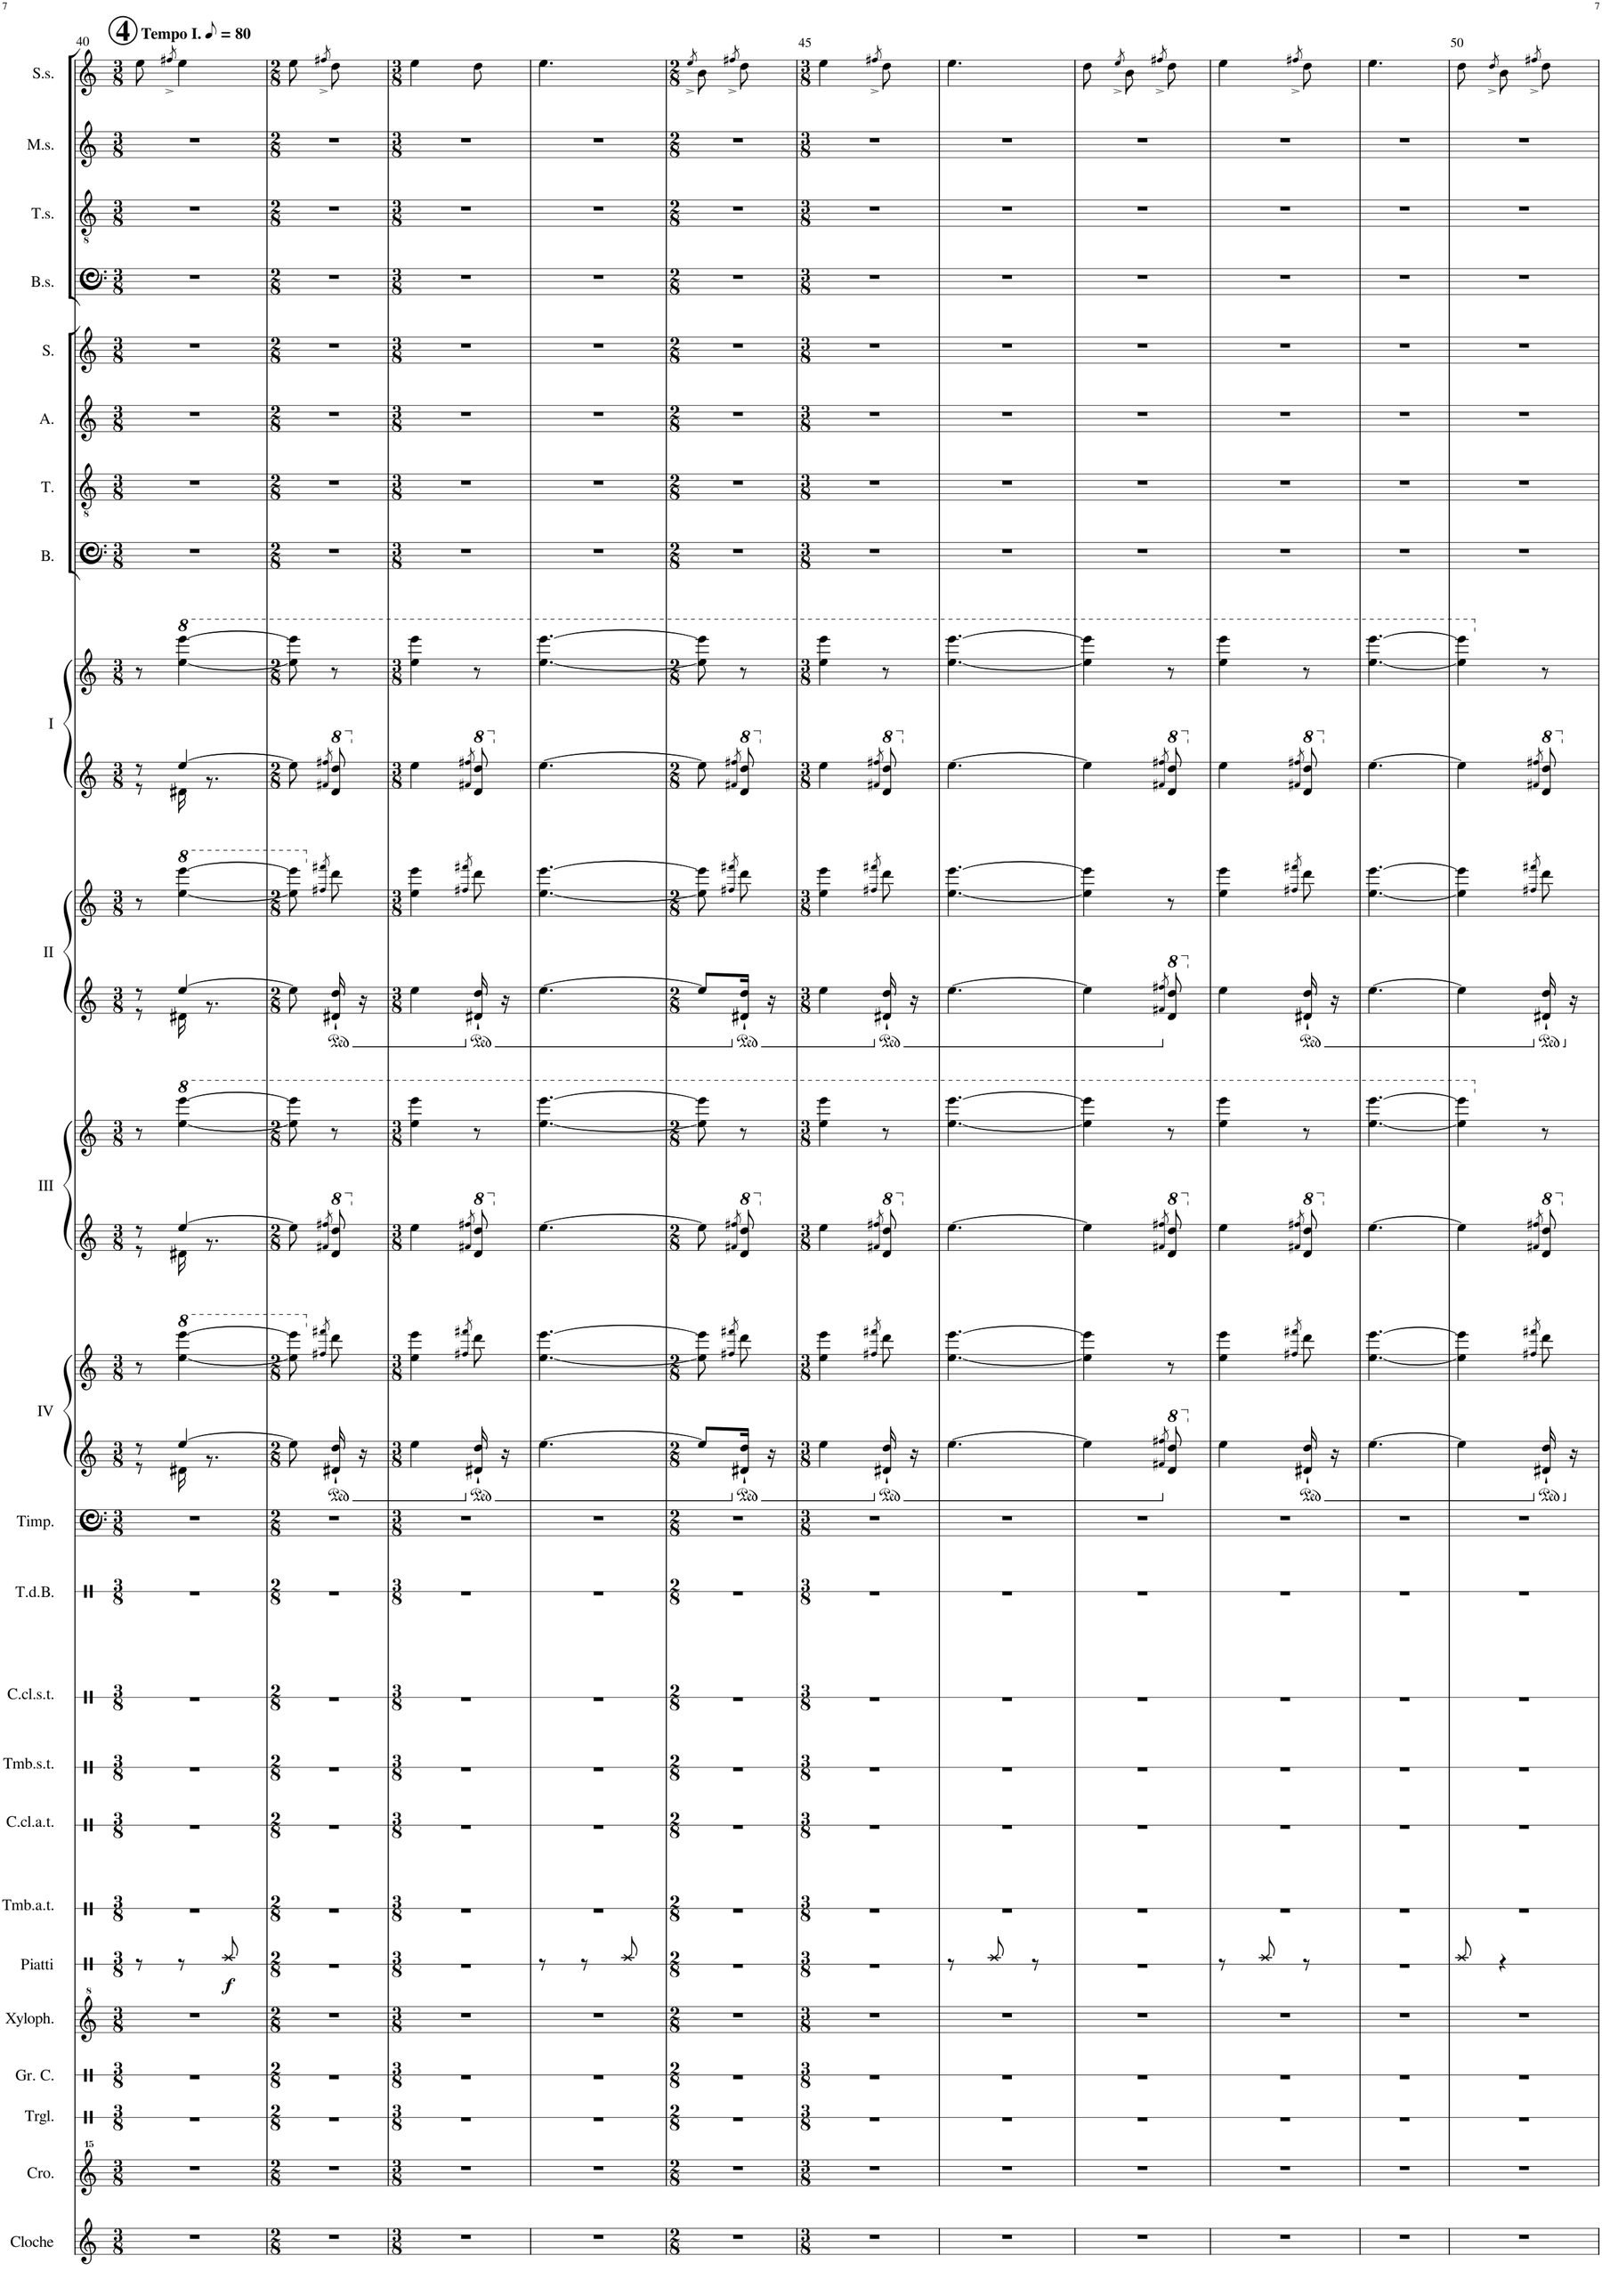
**kern	**kern	**kern	**kern	**kern	**kern	**dynam	**kern	**kern	**kern	**kern	**kern	**kern	**kern	**kern	**kern	**kern	**kern	**kern	**kern	**kern	**kern	**kern	**kern	**kern	**kern	**kern	**kern	**kern
*part24	*part23	*part22	*part21	*part20	*part19	*part19	*part18	*part17	*part16	*part15	*part14	*part13	*part12	*part12	*part11	*part11	*part10	*part10	*part9	*part9	*part8	*part7	*part6	*part5	*part4	*part3	*part2	*part1
*staff28	*staff27	*staff26	*staff25	*staff24	*staff23	*staff23	*staff22	*staff21	*staff20	*staff19	*staff18	*staff17	*staff16	*staff15	*staff14	*staff13	*staff12	*staff11	*staff10	*staff9	*staff8	*staff7	*staff6	*staff5	*staff4	*staff3	*staff2	*staff1
*I"Cloche	*I"Crotales	*I"Triangle	*I"Grosse Caisse	*I"Xylophone	*I"Piatti	*	*I"Tambour a Timbre	*I"Caisse Claire a Timbre	*I"Tambour sans Timbre	*I"Caisse Claire sans Timbre	*I"Tambour de Basque	*I"Timpani	*I"Piano IV	*	*I"Piano III	*	*I"Piano II	*	*I"Piano I	*	*I"Bass.	*I"Tenori	*I"Alto	*I"Soprano	*I"Bass Solo	*I"Tenor Solo	*I"Mezzo Soprano Solo	*I"Soprano Solo
*I'Cloche	*I'Cro.	*I'Trgl.	*I'Gr. C.	*I'Xyloph.	*I'Piatti	*	*I'Tmb.a.t.	*I'C.cl.a.t.	*I'Tmb.s.t.	*I'C.cl.s.t.	*I'T.d.B.	*I'Timp.	*I'IV	*	*I'III	*	*I'II	*	*I'I	*	*I'B.	*I'T.	*I'A.	*I'S.	*I'B.s.	*I'T.s.	*I'M.s.	*I'S.s.
!!LO:PB:g=z
*clefG2	*clefG^^2	*clefX	*clefX	*clefG^2	*clefX	*	*clefX	*clefX	*clefX	*clefX	*clefX	*clefF4	*clefG2	*clefG2	*clefG2	*clefG2	*clefG2	*clefG2	*clefG2	*clefG2	*clefF4	*clefGv2	*clefG2	*clefG2	*clefF4	*clefGv2	*clefG2	*clefG2
*	*	*	*	*	*	*	*	*	*	*	*	*	*	*	*	*	*	*	*	*	*ITrd12c21	*ITrd8c14	*ITrd5c9	*ITrd1c2	*	*ITrd7c12	*ITrd1c2	*
*k[]	*k[]	*k[]	*k[]	*k[]	*k[]	*	*k[]	*k[]	*k[]	*k[]	*k[]	*k[]	*k[]	*k[]	*k[]	*k[]	*k[]	*k[]	*k[]	*k[]	*k[]	*k[]	*k[]	*k[]	*k[]	*k[]	*k[]	*k[]
*M3/8	*M3/8	*M3/8	*M3/8	*M3/8	*M3/8	*	*M3/8	*M3/8	*M3/8	*M3/8	*M3/8	*M3/8	*M3/8	*M3/8	*M3/8	*M3/8	*M3/8	*M3/8	*M3/8	*M3/8	*M3/8	*M3/8	*M3/8	*M3/8	*M3/8	*M3/8	*M3/8	*M3/8
*MM40	*MM40	*MM40	*MM40	*MM40	*MM40	*	*MM40	*MM40	*MM40	*MM40	*MM40	*MM40	*MM40	*MM40	*MM40	*MM40	*MM40	*MM40	*MM40	*MM40	*MM40	*MM40	*MM40	*MM40	*MM40	*MM40	*MM40	*MM40
!!LO:REH:place=s1:a:B:cj:enc=circle:fs=22:t=4
=40	=40	=40	=40	=40	=40	=40	=40	=40	=40	=40	=40	=40	=40	=40	=40	=40	=40	=40	=40	=40	=40	=40	=40	=40	=40	=40	=40	=40
*	*	*	*	*	*	*	*	*	*	*	*	*	*^	*	*^	*	*^	*	*^	*	*	*	*	*	*	*	*	*
!	!	!	!	!	!	!	!	!	!	!	!	!	!	!	!	!	!	!	!	!	!	!	!	!	!	!	!	!	!	!	!	!LO:TX:a:B:t=Tempo I.
4.r	4.r	4.r	4.r	4.r	8r	.	4.r	4.r	4.r	4.r	4.r	4.r	8r	8r	8r	8r	8r	8r	8r	8r	8r	8r	8r	8r	4.r	4.r	4.r	4.r	4.r	4.r	4.r	8ee\
.	.	.	.	.	.	.	.	.	.	.	.	.	.	.	.	.	.	.	.	.	.	.	.	.	.	.	.	.	.	.	.	8qff#X^/
*	*	*	*	*	*	*	*	*	*	*	*	*	*	*	*8va	*	*	*	*	*	*	*	*	*	*	*	*	*	*	*	*	*
*	*	*	*	*	*	*	*	*	*	*	*	*	*	*	*	*	*	*8va	*	*	*	*	*	*	*	*	*	*	*	*	*	*
*	*	*	*	*	*	*	*	*	*	*	*	*	*	*	*	*	*	*	*	*	*8va	*	*	*	*	*	*	*	*	*	*	*
*	*	*	*	*	*	*	*	*	*	*	*	*	*	*	*	*	*	*	*	*	*	*	*	*8va	*	*	*	*	*	*	*	*
.	.	.	.	.	8r	.	.	.	.	.	.	.	[4ee/	16d#X\	[4eee\ [4eeee\	[4ee/	16d#X\	[4eee\ [4eeee\	[4ee/	16d#X\	[4eee\ [4eeee\	[4ee/	16d#X\	[4eee\ [4eeee\	.	.	.	.	.	.	.	4ee\
.	.	.	.	.	.	.	.	.	.	.	.	.	.	8.r	.	.	8.r	.	.	8.r	.	.	8.r	.	.	.	.	.	.	.	.	.
!	!	!	!	!	!	!LO:DY:b	!	!	!	!	!	!	!	!	!	!	!	!	!	!	!	!	!	!	!	!	!	!	!	!	!	!
.	.	.	.	.	8Rg/	f	.	.	.	.	.	.	.	.	.	.	.	.	.	.	.	.	.	.	.	.	.	.	.	.	.	.
*	*	*	*	*	*	*	*	*	*	*	*	*	*v	*v	*	*v	*v	*	*v	*v	*	*v	*v	*	*	*	*	*	*	*	*	*
=41	=41	=41	=41	=41	=41	=41	=41	=41	=41	=41	=41	=41	=41	=41	=41	=41	=41	=41	=41	=41	=41	=41	=41	=41	=41	=41	=41	=41
*M2/8	*M2/8	*M2/8	*M2/8	*M2/8	*M2/8	*	*M2/8	*M2/8	*M2/8	*M2/8	*M2/8	*M2/8	*M2/8	*M2/8	*M2/8	*M2/8	*M2/8	*M2/8	*M2/8	*M2/8	*M2/8	*M2/8	*M2/8	*M2/8	*M2/8	*M2/8	*M2/8	*M2/8
4r	4r	4r	4r	4r	4r	.	4r	4r	4r	4r	4r	4r	8ee\]	8eee]\ 8eeee]\L	8ee\L]	8eee\] 8eeee\]	8ee\]	8eee]\ 8eeee]\L	8ee\L]	8eee\] 8eeee\]	4r	4r	4r	4r	4r	4r	4r	8ee\L
*	*	*	*	*	*	*	*	*	*	*	*	*	*	*	*	*	*	*	*8va	*	*	*	*	*	*	*	*	*
*	*	*	*	*	*	*	*	*	*	*	*	*	*	*	*	*	*	*X8va	*	*	*	*	*	*	*	*	*	*
*	*	*	*	*	*	*	*	*	*	*	*	*	*	*	*8va	*	*	*	*	*	*	*	*	*	*	*	*	*
*	*	*	*	*	*	*	*	*	*	*	*	*	*	*X8va	*	*	*	*	*	*	*	*	*	*	*	*	*	*
.	.	.	.	.	.	.	.	.	.	.	.	.	.	8qff#X\ 8qfff#X\	8qff#X\ 8qfff#X\	.	.	8qff#X\ 8qfff#X\	8qff#X\ 8qfff#X\	.	.	.	.	.	.	.	.	8qff#X^\
.	.	.	.	.	.	.	.	.	.	.	.	.	16d#X/` 16dd/`	8ddd\J	8dd\ 8ddd\J	8r	16d#X/` 16dd/`	8ddd\J	8dd\ 8ddd\J	8r	.	.	.	.	.	.	.	8dd\J
.	.	.	.	.	.	.	.	.	.	.	.	.	16r	.	.	.	16r	.	.	.	.	.	.	.	.	.	.	.
=42	=42	=42	=42	=42	=42	=42	=42	=42	=42	=42	=42	=42	=42	=42	=42	=42	=42	=42	=42	=42	=42	=42	=42	=42	=42	=42	=42	=42
*M3/8	*M3/8	*M3/8	*M3/8	*M3/8	*M3/8	*	*M3/8	*M3/8	*M3/8	*M3/8	*M3/8	*M3/8	*M3/8	*M3/8	*M3/8	*M3/8	*M3/8	*M3/8	*M3/8	*M3/8	*M3/8	*M3/8	*M3/8	*M3/8	*M3/8	*M3/8	*M3/8	*M3/8
*	*	*	*	*	*	*	*	*	*	*	*	*	*	*	*X8va	*	*	*	*	*	*	*	*	*	*	*	*	*
*	*	*	*	*	*	*	*	*	*	*	*	*	*	*	*	*	*	*	*X8va	*	*	*	*	*	*	*	*	*
4.r	4.r	4.r	4.r	4.r	4.r	.	4.r	4.r	4.r	4.r	4.r	4.r	4ee\	4ee\ 4eee\	4ee\	4eee\ 4eeee\	4ee\	4ee\ 4eee\	4ee\	4eee\ 4eeee\	4.r	4.r	4.r	4.r	4.r	4.r	4.r	4ee\
*	*	*	*	*	*	*	*	*	*	*	*	*	*	*	*	*	*	*	*8va	*	*	*	*	*	*	*	*	*
*	*	*	*	*	*	*	*	*	*	*	*	*	*	*	*8va	*	*	*	*	*	*	*	*	*	*	*	*	*
.	.	.	.	.	.	.	.	.	.	.	.	.	.	8qff#X/ 8qfff#X/	8qff#X/ 8qfff#X/	.	.	8qff#X/ 8qfff#X/	8qff#X/ 8qfff#X/	.	.	.	.	.	.	.	.	.
.	.	.	.	.	.	.	.	.	.	.	.	.	16d#X/` 16dd/`	8ddd\	8dd/ 8ddd/	8r	16d#X/` 16dd/`	8ddd\	8dd/ 8ddd/	8r	.	.	.	.	.	.	.	8dd\
.	.	.	.	.	.	.	.	.	.	.	.	.	16r	.	.	.	16r	.	.	.	.	.	.	.	.	.	.	.
=43	=43	=43	=43	=43	=43	=43	=43	=43	=43	=43	=43	=43	=43	=43	=43	=43	=43	=43	=43	=43	=43	=43	=43	=43	=43	=43	=43	=43
*	*	*	*	*	*	*	*	*	*	*	*	*	*	*	*X8va	*	*	*	*	*	*	*	*	*	*	*	*	*
*	*	*	*	*	*	*	*	*	*	*	*	*	*	*	*	*	*	*	*X8va	*	*	*	*	*	*	*	*	*
4.r	4.r	4.r	4.r	4.r	8r	.	4.r	4.r	4.r	4.r	4.r	4.r	[4.ee\	[4.ee\ [4.eee\	[4.ee\	[4.eee\ [4.eeee\	[4.ee\	[4.ee\ [4.eee\	[4.ee\	[4.eee\ [4.eeee\	4.r	4.r	4.r	4.r	4.r	4.r	4.r	4.ee\
.	.	.	.	.	8r	.	.	.	.	.	.	.	.	.	.	.	.	.	.	.	.	.	.	.	.	.	.	.
.	.	.	.	.	8Rg/	.	.	.	.	.	.	.	.	.	.	.	.	.	.	.	.	.	.	.	.	.	.	.
=44	=44	=44	=44	=44	=44	=44	=44	=44	=44	=44	=44	=44	=44	=44	=44	=44	=44	=44	=44	=44	=44	=44	=44	=44	=44	=44	=44	=44
*M2/8	*M2/8	*M2/8	*M2/8	*M2/8	*M2/8	*	*M2/8	*M2/8	*M2/8	*M2/8	*M2/8	*M2/8	*M2/8	*M2/8	*M2/8	*M2/8	*M2/8	*M2/8	*M2/8	*M2/8	*M2/8	*M2/8	*M2/8	*M2/8	*M2/8	*M2/8	*M2/8	*M2/8
.	.	.	.	.	.	.	.	.	.	.	.	.	.	.	.	.	.	.	.	.	.	.	.	.	.	.	.	8qee^/
4r	4r	4r	4r	4r	4r	.	4r	4r	4r	4r	4r	4r	8ee/L]	8ee]\ 8eee]\L	8ee\L]	8eee\] 8eeee\]	8ee/L]	8ee]\ 8eee]\L	8ee\L]	8eee\] 8eeee\]	4r	4r	4r	4r	4r	4r	4r	8b\L
*	*	*	*	*	*	*	*	*	*	*	*	*	*	*	*	*	*	*	*8va	*	*	*	*	*	*	*	*	*
*	*	*	*	*	*	*	*	*	*	*	*	*	*	*	*8va	*	*	*	*	*	*	*	*	*	*	*	*	*
.	.	.	.	.	.	.	.	.	.	.	.	.	.	8qff#X\ 8qfff#X\	8qff#X\ 8qfff#X\	.	.	8qff#X\ 8qfff#X\	8qff#X\ 8qfff#X\	.	.	.	.	.	.	.	.	8qff#X^\
.	.	.	.	.	.	.	.	.	.	.	.	.	16d#X/` 16dd/`Jk	8ddd\J	8dd\ 8ddd\J	8r	16d#X/` 16dd/`Jk	8ddd\J	8dd\ 8ddd\J	8r	.	.	.	.	.	.	.	8dd\J
.	.	.	.	.	.	.	.	.	.	.	.	.	16r	.	.	.	16r	.	.	.	.	.	.	.	.	.	.	.
=45	=45	=45	=45	=45	=45	=45	=45	=45	=45	=45	=45	=45	=45	=45	=45	=45	=45	=45	=45	=45	=45	=45	=45	=45	=45	=45	=45	=45
*M3/8	*M3/8	*M3/8	*M3/8	*M3/8	*M3/8	*	*M3/8	*M3/8	*M3/8	*M3/8	*M3/8	*M3/8	*M3/8	*M3/8	*M3/8	*M3/8	*M3/8	*M3/8	*M3/8	*M3/8	*M3/8	*M3/8	*M3/8	*M3/8	*M3/8	*M3/8	*M3/8	*M3/8
*	*	*	*	*	*	*	*	*	*	*	*	*	*	*	*X8va	*	*	*	*	*	*	*	*	*	*	*	*	*
*	*	*	*	*	*	*	*	*	*	*	*	*	*	*	*	*	*	*	*X8va	*	*	*	*	*	*	*	*	*
4.r	4.r	4.r	4.r	4.r	4.r	.	4.r	4.r	4.r	4.r	4.r	4.r	4ee\	4ee\ 4eee\	4ee\	4eee\ 4eeee\	4ee\	4ee\ 4eee\	4ee\	4eee\ 4eeee\	4.r	4.r	4.r	4.r	4.r	4.r	4.r	4ee\
*	*	*	*	*	*	*	*	*	*	*	*	*	*	*	*	*	*	*	*8va	*	*	*	*	*	*	*	*	*
*	*	*	*	*	*	*	*	*	*	*	*	*	*	*	*8va	*	*	*	*	*	*	*	*	*	*	*	*	*
.	.	.	.	.	.	.	.	.	.	.	.	.	.	8qff#X/ 8qfff#X/	8qff#X/ 8qfff#X/	.	.	8qff#X/ 8qfff#X/	8qff#X/ 8qfff#X/	.	.	.	.	.	.	.	.	8qff#X^/
.	.	.	.	.	.	.	.	.	.	.	.	.	16d#X/` 16dd/`	8ddd\	8dd/ 8ddd/	8r	16d#X/` 16dd/`	8ddd\	8dd/ 8ddd/	8r	.	.	.	.	.	.	.	8dd\
.	.	.	.	.	.	.	.	.	.	.	.	.	16r	.	.	.	16r	.	.	.	.	.	.	.	.	.	.	.
=46	=46	=46	=46	=46	=46	=46	=46	=46	=46	=46	=46	=46	=46	=46	=46	=46	=46	=46	=46	=46	=46	=46	=46	=46	=46	=46	=46	=46
*	*	*	*	*	*	*	*	*	*	*	*	*	*	*	*X8va	*	*	*	*	*	*	*	*	*	*	*	*	*
*	*	*	*	*	*	*	*	*	*	*	*	*	*	*	*	*	*	*	*X8va	*	*	*	*	*	*	*	*	*
4.r	4.r	4.r	4.r	4.r	8r	.	4.r	4.r	4.r	4.r	4.r	4.r	[4.ee\	[4.ee\ [4.eee\	[4.ee\	[4.eee\ [4.eeee\	[4.ee\	[4.ee\ [4.eee\	[4.ee\	[4.eee\ [4.eeee\	4.r	4.r	4.r	4.r	4.r	4.r	4.r	4.ee\
.	.	.	.	.	8Rg/	.	.	.	.	.	.	.	.	.	.	.	.	.	.	.	.	.	.	.	.	.	.	.
.	.	.	.	.	8r	.	.	.	.	.	.	.	.	.	.	.	.	.	.	.	.	.	.	.	.	.	.	.
=47	=47	=47	=47	=47	=47	=47	=47	=47	=47	=47	=47	=47	=47	=47	=47	=47	=47	=47	=47	=47	=47	=47	=47	=47	=47	=47	=47	=47
4.r	4.r	4.r	4.r	4.r	4.r	.	4.r	4.r	4.r	4.r	4.r	4.r	4ee\]	4ee\] 4eee\]	4ee\]	4eee\] 4eeee\]	4ee\]	4ee\] 4eee\]	4ee\]	4eee\] 4eeee\]	4.r	4.r	4.r	4.r	4.r	4.r	4.r	8dd\L
.	.	.	.	.	.	.	.	.	.	.	.	.	.	.	.	.	.	.	.	.	.	.	.	.	.	.	.	8qee^\
.	.	.	.	.	.	.	.	.	.	.	.	.	.	.	.	.	.	.	.	.	.	.	.	.	.	.	.	8b\
*	*	*	*	*	*	*	*	*	*	*	*	*	*	*	*	*	*	*	*8va	*	*	*	*	*	*	*	*	*
*	*	*	*	*	*	*	*	*	*	*	*	*	*	*	*	*	*8va	*	*	*	*	*	*	*	*	*	*	*
*	*	*	*	*	*	*	*	*	*	*	*	*	*	*	*8va	*	*	*	*	*	*	*	*	*	*	*	*	*
*	*	*	*	*	*	*	*	*	*	*	*	*	*8va	*	*	*	*	*	*	*	*	*	*	*	*	*	*	*
.	.	.	.	.	.	.	.	.	.	.	.	.	8qff#X/ 8qfff#X/	.	8qff#X/ 8qfff#X/	.	8qff#X/ 8qfff#X/	.	8qff#X/ 8qfff#X/	.	.	.	.	.	.	.	.	8qff#X^\
.	.	.	.	.	.	.	.	.	.	.	.	.	8dd/ 8ddd/	8r	8dd/ 8ddd/	8r	8dd/ 8ddd/	8r	8dd/ 8ddd/	8r	.	.	.	.	.	.	.	8dd\J
=48	=48	=48	=48	=48	=48	=48	=48	=48	=48	=48	=48	=48	=48	=48	=48	=48	=48	=48	=48	=48	=48	=48	=48	=48	=48	=48	=48	=48
*	*	*	*	*	*	*	*	*	*	*	*	*	*X8va	*	*	*	*	*	*	*	*	*	*	*	*	*	*	*
*	*	*	*	*	*	*	*	*	*	*	*	*	*	*	*X8va	*	*	*	*	*	*	*	*	*	*	*	*	*
*	*	*	*	*	*	*	*	*	*	*	*	*	*	*	*	*	*X8va	*	*	*	*	*	*	*	*	*	*	*
*	*	*	*	*	*	*	*	*	*	*	*	*	*	*	*	*	*	*	*X8va	*	*	*	*	*	*	*	*	*
4.r	4.r	4.r	4.r	4.r	8r	.	4.r	4.r	4.r	4.r	4.r	4.r	4ee\	4ee\ 4eee\	4ee\	4eee\ 4eeee\	4ee\	4ee\ 4eee\	4ee\	4eee\ 4eeee\	4.r	4.r	4.r	4.r	4.r	4.r	4.r	4ee\
.	.	.	.	.	8Rg/	.	.	.	.	.	.	.	.	.	.	.	.	.	.	.	.	.	.	.	.	.	.	.
*	*	*	*	*	*	*	*	*	*	*	*	*	*	*	*	*	*	*	*8va	*	*	*	*	*	*	*	*	*
*	*	*	*	*	*	*	*	*	*	*	*	*	*	*	*8va	*	*	*	*	*	*	*	*	*	*	*	*	*
.	.	.	.	.	.	.	.	.	.	.	.	.	.	8qff#X/ 8qfff#X/	8qff#X/ 8qfff#X/	.	.	8qff#X/ 8qfff#X/	8qff#X/ 8qfff#X/	.	.	.	.	.	.	.	.	8qff#X^/
.	.	.	.	.	8r	.	.	.	.	.	.	.	16d#X/` 16dd/`	8ddd\	8dd/ 8ddd/	8r	16d#X/` 16dd/`	8ddd\	8dd/ 8ddd/	8r	.	.	.	.	.	.	.	8dd\
.	.	.	.	.	.	.	.	.	.	.	.	.	16r	.	.	.	16r	.	.	.	.	.	.	.	.	.	.	.
=49	=49	=49	=49	=49	=49	=49	=49	=49	=49	=49	=49	=49	=49	=49	=49	=49	=49	=49	=49	=49	=49	=49	=49	=49	=49	=49	=49	=49
*	*	*	*	*	*	*	*	*	*	*	*	*	*	*	*X8va	*	*	*	*	*	*	*	*	*	*	*	*	*
*	*	*	*	*	*	*	*	*	*	*	*	*	*	*	*	*	*	*	*X8va	*	*	*	*	*	*	*	*	*
4.r	4.r	4.r	4.r	4.r	4.r	.	4.r	4.r	4.r	4.r	4.r	4.r	[4.ee\	[4.ee\ [4.eee\	[4.ee\	[4.eee\ [4.eeee\	[4.ee\	[4.ee\ [4.eee\	[4.ee\	[4.eee\ [4.eeee\	4.r	4.r	4.r	4.r	4.r	4.r	4.r	4.ee\
=50	=50	=50	=50	=50	=50	=50	=50	=50	=50	=50	=50	=50	=50	=50	=50	=50	=50	=50	=50	=50	=50	=50	=50	=50	=50	=50	=50	=50
4.r	4.r	4.r	4.r	4.r	8Rg/	.	4.r	4.r	4.r	4.r	4.r	4.r	4ee\]	4ee\] 4eee\]	4ee\]	4eee\] 4eeee\]	4ee\]	4ee\] 4eee\]	4ee\]	4eee\] 4eeee\]	4.r	4.r	4.r	4.r	4.r	4.r	4.r	8dd\L
.	.	.	.	.	.	.	.	.	.	.	.	.	.	.	.	.	.	.	.	.	.	.	.	.	.	.	.	8qdd^\
.	.	.	.	.	4r	.	.	.	.	.	.	.	.	.	.	.	.	.	.	.	.	.	.	.	.	.	.	8b\
*	*	*	*	*	*	*	*	*	*	*	*	*	*	*	*	*	*	*	*8va	*	*	*	*	*	*	*	*	*
*	*	*	*	*	*	*	*	*	*	*	*	*	*	*	*8va	*	*	*	*	*	*	*	*	*	*	*	*	*
.	.	.	.	.	.	.	.	.	.	.	.	.	.	8qff#X/ 8qfff#X/	8qff#X/ 8qfff#X/	.	.	8qff#X/ 8qfff#X/	8qff#X/ 8qfff#X/	.	.	.	.	.	.	.	.	8qff#X^\
*	*	*	*	*	*	*	*	*	*	*	*	*	*	*	*	*X8va	*	*	*	*	*	*	*	*	*	*	*	*
*	*	*	*	*	*	*	*	*	*	*	*	*	*	*	*	*	*	*	*	*X8va	*	*	*	*	*	*	*	*
.	.	.	.	.	.	.	.	.	.	.	.	.	16d#X/` 16dd/`	8ddd\	8dd/ 8ddd/	8r	16d#X/` 16dd/`	8ddd\	8dd/ 8ddd/	8r	.	.	.	.	.	.	.	8dd\J
.	.	.	.	.	.	.	.	.	.	.	.	.	16r	.	.	.	16r	.	.	.	.	.	.	.	.	.	.	.
*	*	*	*	*	*	*	*	*	*	*	*	*	*	*	*X8va	*	*	*	*	*	*	*	*	*	*	*	*	*
*	*	*	*	*	*	*	*	*	*	*	*	*	*	*	*	*	*	*	*X8va	*	*	*	*	*	*	*	*	*
=	=	=	=	=	=	=	=	=	=	=	=	=	=	=	=	=	=	=	=	=	=	=	=	=	=	=	=	=
*-	*-	*-	*-	*-	*-	*-	*-	*-	*-	*-	*-	*-	*-	*-	*-	*-	*-	*-	*-	*-	*-	*-	*-	*-	*-	*-	*-	*-
